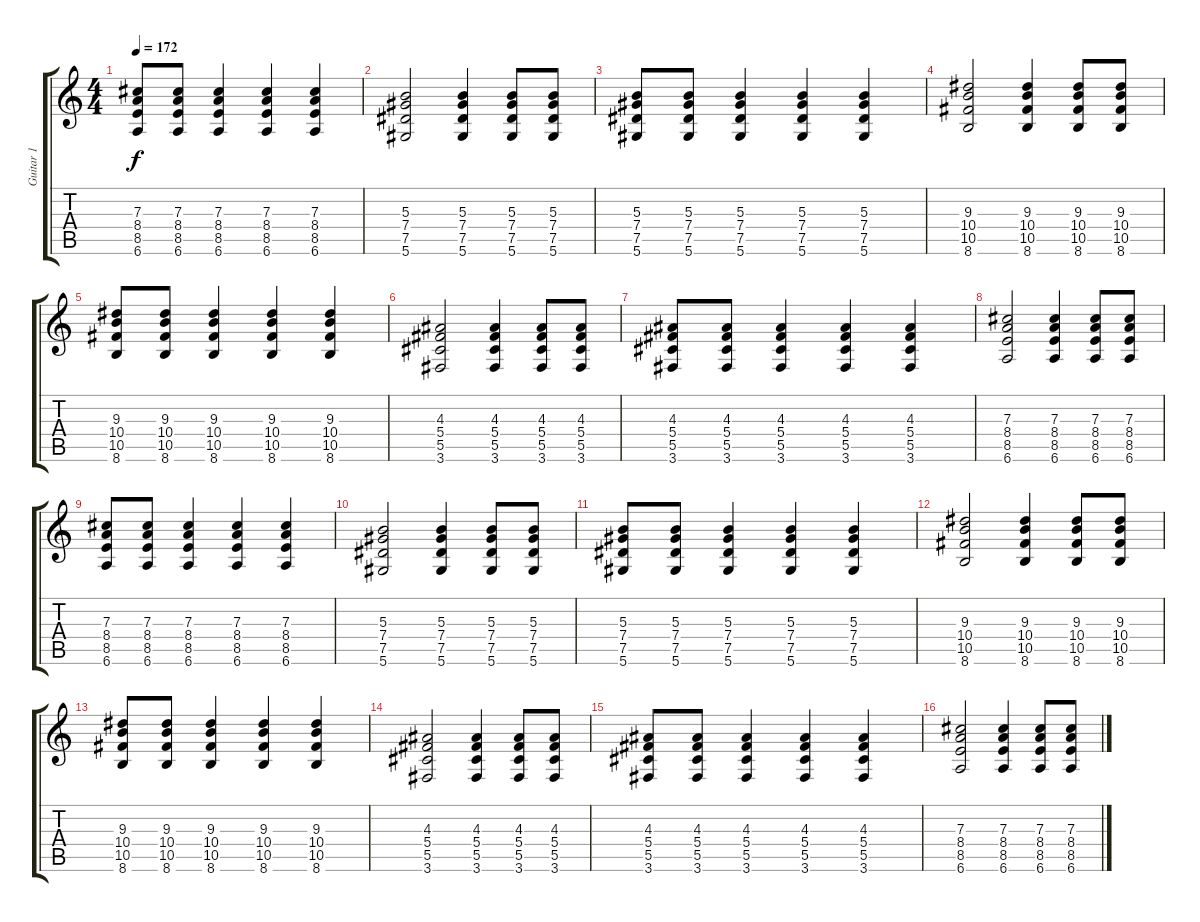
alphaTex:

\track ("Guitar 1" "Guitar 1") {instrument distortionguitar}
\staff {score tabs}
\tuning (Eb4 Bb3 Gb3 Db3 Ab2 Eb2) {hide}
\ts (4 4)
\tempo 172
\clef g2
\ks c
(7.3 8.4 8.5 6.6).8{dy f} (7.3 8.4 8.5 6.6).8 (7.3 8.4 8.5 6.6).4 (7.3 8.4 8.5 6.6).4 (7.3 8.4 8.5 6.6).4 |
(5.3 7.4 7.5 5.6).2 (5.3 7.4 7.5 5.6).4 (5.3 7.4 7.5 5.6).8 (5.3 7.4 7.5 5.6).8 |
(5.3 7.4 7.5 5.6).8 (5.3 7.4 7.5 5.6).8 (5.3 7.4 7.5 5.6).4 (5.3 7.4 7.5 5.6).4 (5.3 7.4 7.5 5.6).4 |
(9.3 10.4 10.5 8.6).2 (9.3 10.4 10.5 8.6).4 (9.3 10.4 10.5 8.6).8 (9.3 10.4 10.5 8.6).8 |
(9.3 10.4 10.5 8.6).8 (9.3 10.4 10.5 8.6).8 (9.3 10.4 10.5 8.6).4 (9.3 10.4 10.5 8.6).4 (9.3 10.4 10.5 8.6).4 |
(4.3 5.4 5.5 3.6).2 (4.3 5.4 5.5 3.6).4 (4.3 5.4 5.5 3.6).8 (4.3 5.4 5.5 3.6).8 |
(4.3 5.4 5.5 3.6).8 (4.3 5.4 5.5 3.6).8 (4.3 5.4 5.5 3.6).4 (4.3 5.4 5.5 3.6).4 (4.3 5.4 5.5 3.6).4 |
(7.3 8.4 8.5 6.6).2{volume 6 instrument acousticguitarsteel} (7.3 8.4 8.5 6.6).4 (7.3 8.4 8.5 6.6).8 (7.3 8.4 8.5 6.6).8 |
(7.3 8.4 8.5 6.6).8 (7.3 8.4 8.5 6.6).8 (7.3 8.4 8.5 6.6).4 (7.3 8.4 8.5 6.6).4 (7.3 8.4 8.5 6.6).4 |
(5.3 7.4 7.5 5.6).2 (5.3 7.4 7.5 5.6).4 (5.3 7.4 7.5 5.6).8 (5.3 7.4 7.5 5.6).8 |
(5.3 7.4 7.5 5.6).8 (5.3 7.4 7.5 5.6).8 (5.3 7.4 7.5 5.6).4 (5.3 7.4 7.5 5.6).4 (5.3 7.4 7.5 5.6).4 |
(9.3 10.4 10.5 8.6).2 (9.3 10.4 10.5 8.6).4 (9.3 10.4 10.5 8.6).8 (9.3 10.4 10.5 8.6).8 |
(9.3 10.4 10.5 8.6).8 (9.3 10.4 10.5 8.6).8 (9.3 10.4 10.5 8.6).4 (9.3 10.4 10.5 8.6).4 (9.3 10.4 10.5 8.6).4 |
(4.3 5.4 5.5 3.6).2 (4.3 5.4 5.5 3.6).4 (4.3 5.4 5.5 3.6).8 (4.3 5.4 5.5 3.6).8 |
(4.3 5.4 5.5 3.6).8 (4.3 5.4 5.5 3.6).8 (4.3 5.4 5.5 3.6).4 (4.3 5.4 5.5 3.6).4 (4.3 5.4 5.5 3.6).4 |
(7.3 8.4 8.5 6.6).2{volume 6 instrument acousticguitarsteel} (7.3 8.4 8.5 6.6).4 (7.3 8.4 8.5 6.6).8 (7.3 8.4 8.5 6.6).8
